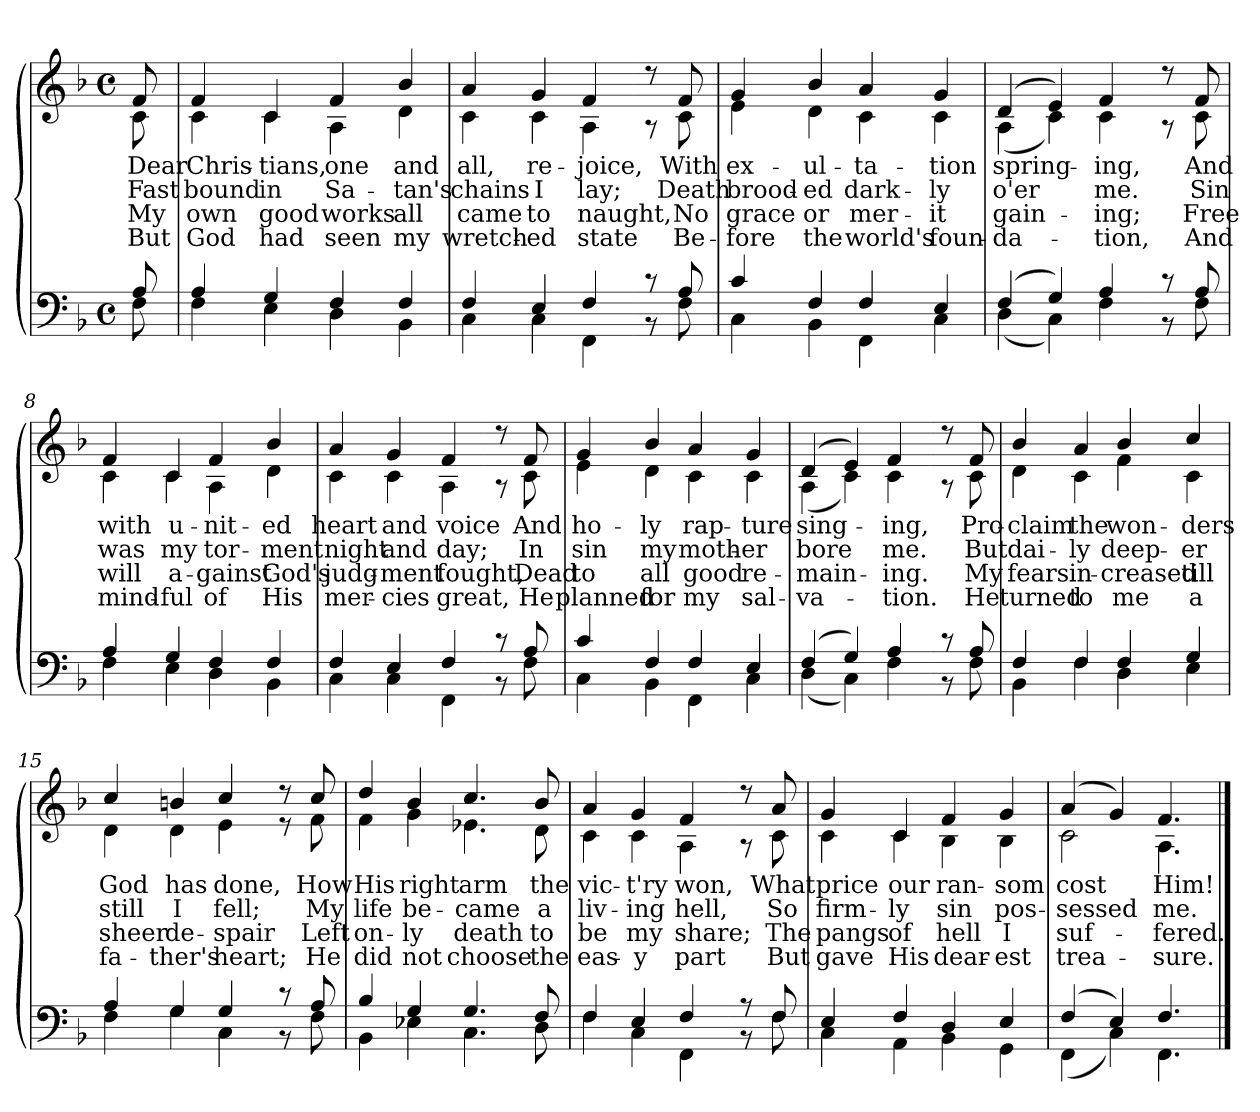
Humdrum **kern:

**kern	**kern	**text	**text	**text	**text
*part2	*part1	*part1	*part1	*part1	*part1
*staff2	*staff1	*staff1	*staff1	*staff1	*staff1
*clefF4	*clefG2	*	*	*	*
*k[b-]	*k[b-]	*	*	*	*
*M4/4	*M4/4	*	*	*	*
*met(c)	*met(c)	*	*	*	*
=1	=1	=1	=1	=1	=1
*^	*	*	*	*	*
!	!	!LO:TX:b:i:t=Verse	!	!	!	!
!	!	!	!LO:LY:b	!LO:LY:b	!LO:LY:b	!LO:LY:b
*	*	*^	*	*	*	*
8A/	8F\	8f/	8c\	Dear	Fast	My	But
=2	=2	=2	=2	=2	=2	=2	=2
!	!	!	!	!LO:LY:b	!LO:LY:b	!LO:LY:b	!LO:LY:b
4A/	4F\	4f/	4c\	Chris-	bound	own	God
!	!	!	!	!LO:LY:b	!LO:LY:b	!LO:LY:b	!LO:LY:b
4G/	4E\	4c/	4c\	-tians,	in	good	had
!	!	!	!	!LO:LY:b	!LO:LY:b	!LO:LY:b	!LO:LY:b
4F/	4D\	4f/	4A\	one	Sa-	works	seen
!	!	!	!	!LO:LY:b	!LO:LY:b	!LO:LY:b	!LO:LY:b
4F/	4BB-\	4b-/	4d\	and	-tan's	all	my
=3	=3	=3	=3	=3	=3	=3	=3
!	!	!	!	!LO:LY:b	!LO:LY:b	!LO:LY:b	!LO:LY:b
4F/	4C\	4a/	4c\	all,	chains	came	wretch-
!	!	!	!	!LO:LY:b	!LO:LY:b	!LO:LY:b	!LO:LY:b
4E/	4C\	4g/	4c\	re-	I	to	-ed
!	!	!	!	!LO:LY:b	!LO:LY:b	!LO:LY:b	!LO:LY:b
4F/	4FF\	4f/	4A\	-joice,	lay;	naught,	state
!!LO:LB:g=z	!!
=4-	=4-	=4-	=4-	=4-	=4-	=4-	=4-
8r	8r	8r	8r	.	.	.	.
!	!	!	!	!LO:LY:b	!LO:LY:b	!LO:LY:b	!LO:LY:b
8A/	8F\	8f/	8c\	With	Death	No	Be-
=5	=5	=5	=5	=5	=5	=5	=5
!	!	!	!	!LO:LY:b	!LO:LY:b	!LO:LY:b	!LO:LY:b
4c/	4C\	4g/	4e\	ex-	brood-	grace	-fore
!	!	!	!	!LO:LY:b	!LO:LY:b	!LO:LY:b	!LO:LY:b
4F/	4BB-\	4b-/	4d\	-ul-	-ed	or	the
!	!	!	!	!LO:LY:b	!LO:LY:b	!LO:LY:b	!LO:LY:b
4F/	4FF\	4a/	4c\	-ta-	dark-	mer-	world's
!	!	!	!	!LO:LY:b	!LO:LY:b	!LO:LY:b	!LO:LY:b
4E/	4C\	4g/	4c\	-tion	-ly	-it	foun-
=6	=6	=6	=6	=6	=6	=6	=6
!	!	!	!	!LO:LY:b	!LO:LY:b	!LO:LY:b	!LO:LY:b
(>4F/	(<4D\	(>4d/	(<4A\	spring-	o'er	gain-	-da-
4G/)	4C\)	4e/)	4c\)	.	.	.	.
!	!	!	!	!LO:LY:b	!LO:LY:b	!LO:LY:b	!LO:LY:b
4A/	4F\	4f/	4c\	-ing,	me.	-ing;	-tion,
!!LO:LB:g=z	!!
=7-	=7-	=7-	=7-	=7-	=7-	=7-	=7-
8r	8r	8r	8r	.	.	.	.
!	!	!	!	!LO:LY:b	!LO:LY:b	!LO:LY:b	!LO:LY:b
8A/	8F\	8f/	8c\	And	Sin	Free	And
=8	=8	=8	=8	=8	=8	=8	=8
!	!	!	!	!LO:LY:b	!LO:LY:b	!LO:LY:b	!LO:LY:b
4A/	4F\	4f/	4c\	with	was	will	mind-
!	!	!	!	!LO:LY:b	!LO:LY:b	!LO:LY:b	!LO:LY:b
4G/	4E\	4c/	4c\	u-	my	a-	-ful
!	!	!	!	!LO:LY:b	!LO:LY:b	!LO:LY:b	!LO:LY:b
4F/	4D\	4f/	4A\	-nit-	tor-	-gainst	of
!	!	!	!	!LO:LY:b	!LO:LY:b	!LO:LY:b	!LO:LY:b
4F/	4BB-\	4b-/	4d\	-ed	-ment	God's	His
=9	=9	=9	=9	=9	=9	=9	=9
!	!	!	!	!LO:LY:b	!LO:LY:b	!LO:LY:b	!LO:LY:b
4F/	4C\	4a/	4c\	heart	night	judg-	mer-
!	!	!	!	!LO:LY:b	!LO:LY:b	!LO:LY:b	!LO:LY:b
4E/	4C\	4g/	4c\	and	and	-ment	-cies
!	!	!	!	!LO:LY:b	!LO:LY:b	!LO:LY:b	!LO:LY:b
4F/	4FF\	4f/	4A\	voice	day;	fought,	great,
!!LO:LB:g=z	!!
=10-	=10-	=10-	=10-	=10-	=10-	=10-	=10-
8r	8r	8r	8r	.	.	.	.
!	!	!	!	!LO:LY:b	!LO:LY:b	!LO:LY:b	!LO:LY:b
8A/	8F\	8f/	8c\	And	In	Dead	He
=11	=11	=11	=11	=11	=11	=11	=11
!	!	!	!	!LO:LY:b	!LO:LY:b	!LO:LY:b	!LO:LY:b
4c/	4C\	4g/	4e\	ho-	sin	to	planned
!	!	!	!	!LO:LY:b	!LO:LY:b	!LO:LY:b	!LO:LY:b
4F/	4BB-\	4b-/	4d\	-ly	my	all	for
!	!	!	!	!LO:LY:b	!LO:LY:b	!LO:LY:b	!LO:LY:b
4F/	4FF\	4a/	4c\	rap-	moth-	good	my
!	!	!	!	!LO:LY:b	!LO:LY:b	!LO:LY:b	!LO:LY:b
4E/	4C\	4g/	4c\	-ture	-er	re-	sal-
=12	=12	=12	=12	=12	=12	=12	=12
!	!	!	!	!LO:LY:b	!LO:LY:b	!LO:LY:b	!LO:LY:b
(>4F/	(<4D\	(>4d/	(<4A\	sing-	bore	-main-	-va-
4G/)	4C\)	4e/)	4c\)	.	.	.	.
!	!	!	!	!LO:LY:b	!LO:LY:b	!LO:LY:b	!LO:LY:b
4A/	4F\	4f/	4c\	-ing,	me.	-ing.	-tion.
!!LO:LB:g=z	!!
=13-	=13-	=13-	=13-	=13-	=13-	=13-	=13-
8r	8r	8r	8r	.	.	.	.
!	!	!	!	!LO:LY:b	!LO:LY:b	!LO:LY:b	!LO:LY:b
8A/	8F\	8f/	8c\	Pro-	But	My	He
=14	=14	=14	=14	=14	=14	=14	=14
!	!	!	!	!LO:LY:b	!LO:LY:b	!LO:LY:b	!LO:LY:b
4F/	4BB-\	4b-/	4d\	-claim	dai-	fears	turned
!	!	!	!	!LO:LY:b	!LO:LY:b	!LO:LY:b	!LO:LY:b
4F/	4F\	4a/	4c\	the	-ly	in-	to
!	!	!	!	!LO:LY:b	!LO:LY:b	!LO:LY:b	!LO:LY:b
4F/	4D\	4b-/	4f\	won-	deep-	-creased	me
!	!	!	!	!LO:LY:b	!LO:LY:b	!LO:LY:b	!LO:LY:b
4G/	4E\	4cc/	4c\	-ders	-er	till	a
=15	=15	=15	=15	=15	=15	=15	=15
!	!	!	!	!LO:LY:b	!LO:LY:b	!LO:LY:b	!LO:LY:b
4A/	4F\	4cc/	4d\	God	still	sheer	fa-
!	!	!	!	!LO:LY:b	!LO:LY:b	!LO:LY:b	!LO:LY:b
4G/	4G\	4bn/	4d\	has	I	de-	-ther's
!	!	!	!	!LO:LY:b	!LO:LY:b	!LO:LY:b	!LO:LY:b
4G/	4C\	4cc/	4e\	done,	fell;	-spair	heart;
!!LO:LB:g=z	!!
=16-	=16-	=16-	=16-	=16-	=16-	=16-	=16-
8r	8r	8r	8r	.	.	.	.
!	!	!	!	!LO:LY:b	!LO:LY:b	!LO:LY:b	!LO:LY:b
8A/	8F\	8cc/	8f\	How	My	Left	He
=17	=17	=17	=17	=17	=17	=17	=17
!	!	!	!	!LO:LY:b	!LO:LY:b	!LO:LY:b	!LO:LY:b
4B-/	4BB-\	4dd/	4f\	His	life	on-	did
!	!	!	!	!LO:LY:b	!LO:LY:b	!LO:LY:b	!LO:LY:b
4G/	4E-X\	4b-/	4g\	right	be-	-ly	not
!	!	!	!	!LO:LY:b	!LO:LY:b	!LO:LY:b	!LO:LY:b
4.G/	4.C\	4.cc/	4.e-X\	arm	-came	death	choose
!	!	!	!	!LO:LY:b	!LO:LY:b	!LO:LY:b	!LO:LY:b
8F/	8D\	8b-/	8d\	the	a	to	the
=18	=18	=18	=18	=18	=18	=18	=18
!	!	!	!	!LO:LY:b	!LO:LY:b	!LO:LY:b	!LO:LY:b
4F/	4F\	4a/	4c\	vic-	liv-	be	eas-
!	!	!	!	!LO:LY:b	!LO:LY:b	!LO:LY:b	!LO:LY:b
4E/	4C\	4g/	4c\	-t'ry	-ing	my	-y
!	!	!	!	!LO:LY:b	!LO:LY:b	!LO:LY:b	!LO:LY:b
4F/	4FF\	4f/	4A\	won,	hell,	share;	part
!!LO:LB:g=z	!!
=19-	=19-	=19-	=19-	=19-	=19-	=19-	=19-
8r	8r	8r	8r	.	.	.	.
!	!	!	!	!LO:LY:b	!LO:LY:b	!LO:LY:b	!LO:LY:b
8F/	8F\	8a/	8c\	What	So	The	But
=20	=20	=20	=20	=20	=20	=20	=20
!	!	!	!	!LO:LY:b	!LO:LY:b	!LO:LY:b	!LO:LY:b
4E/	4C\	4g/	4c\	price	firm-	pangs	gave
!	!	!	!	!LO:LY:b	!LO:LY:b	!LO:LY:b	!LO:LY:b
4F/	4AA\	4c/	4c\	our	-ly	of	His
!	!	!	!	!LO:LY:b	!LO:LY:b	!LO:LY:b	!LO:LY:b
4D/	4BB-\	4f/	4B-\	ran-	sin	hell	dear-
!	!	!	!	!LO:LY:b	!LO:LY:b	!LO:LY:b	!LO:LY:b
4E/	4GG\	4g/	4B-\	-som	pos-	I	-est
=21	=21	=21	=21	=21	=21	=21	=21
!	!	!	!	!LO:LY:b	!LO:LY:b	!LO:LY:b	!LO:LY:b
(>4F/	(<4FF\	(>4a/	2c\	cost	-sessed	suf-	trea-
4E/)	4C\)	4g/)	.	.	.	.	.
!	!	!	!	!LO:LY:b	!LO:LY:b	!LO:LY:b	!LO:LY:b
4.F/	4.FF\	4.f/	4.A\	Him!	me.	-fered.	-sure.
*v	*v	*	*	*	*	*	*
*	*v	*v	*	*	*	*
==	==	==	==	==	==
*-	*-	*-	*-	*-	*-
